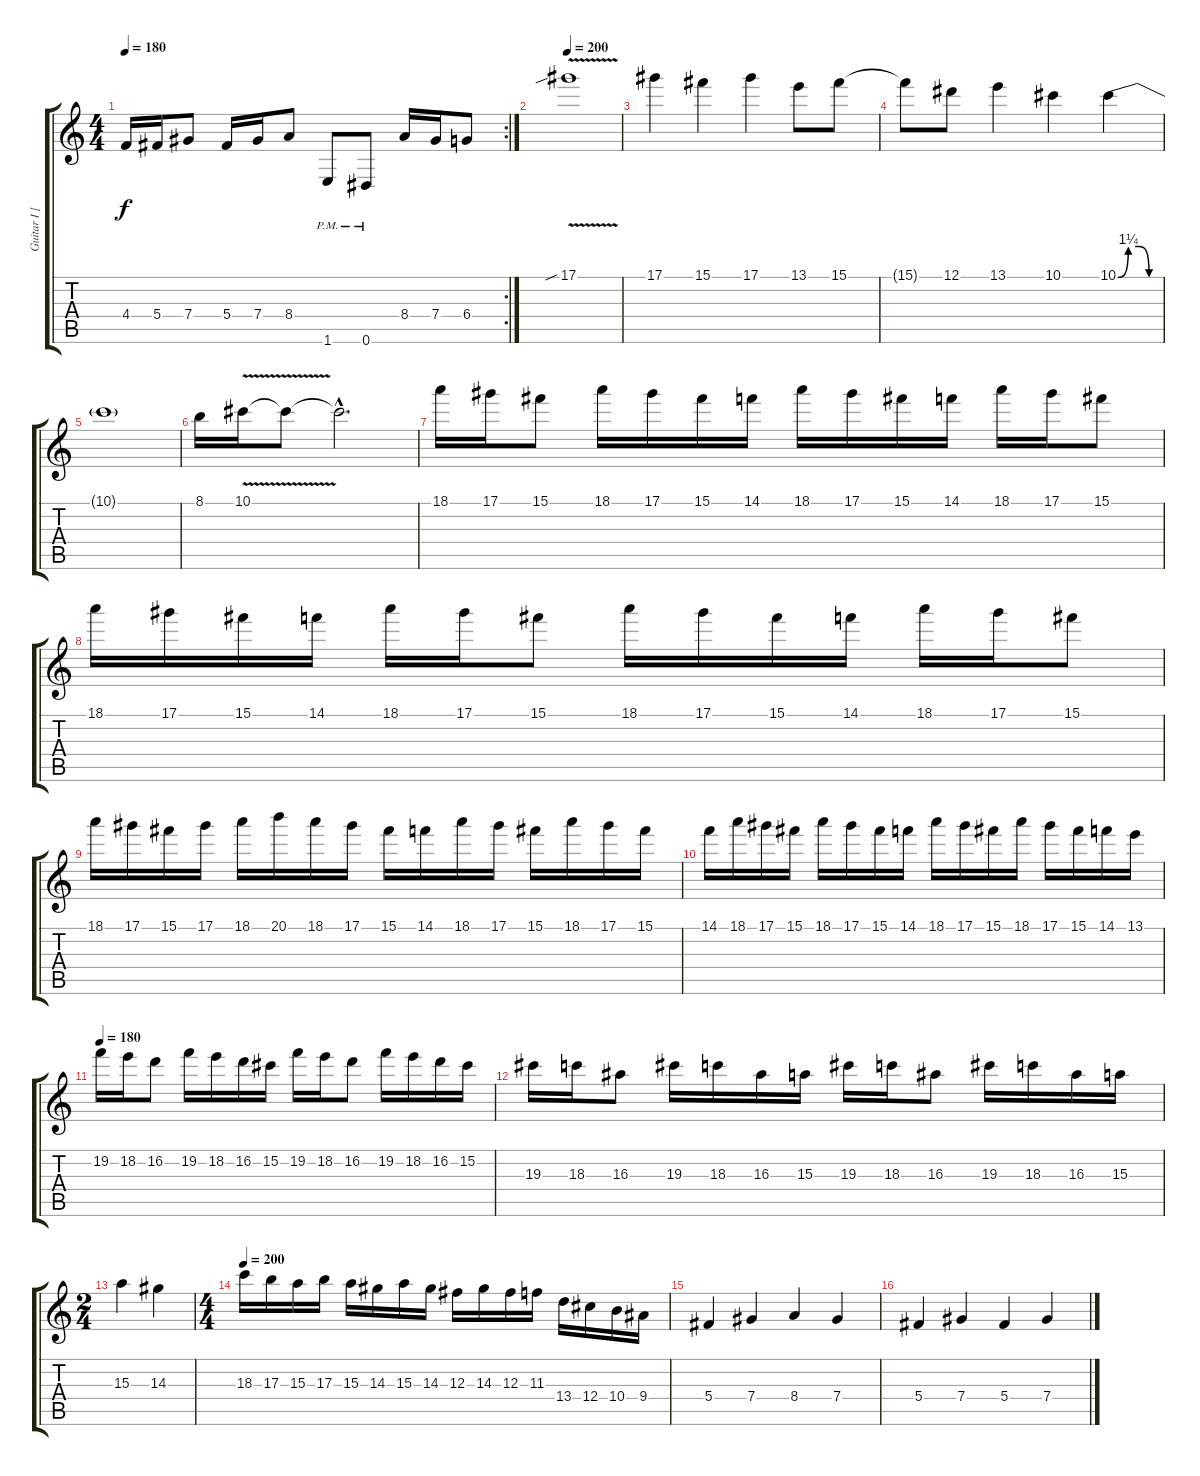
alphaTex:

\track ("Guitar I [Karl Sanders]" "Guitar I [") {instrument distortionguitar}
\staff {score tabs}
\tuning (Eb4 Bb3 Gb3 Db3 Ab2 Eb2) {hide}
\rc 2
\ts (4 4)
\tempo 180
\clef g2
\ks c
4.4.16{dy f} 5.4.16 7.4.8 5.4.16 7.4.16 8.4.8 1.6{pm}.8 0.6{pm}.8 8.4.16 7.4.16 6.4.8 |
\tempo 200
17.1{v sib}.1 |
17.1.4 15.1.4 17.1.4 13.1.8 15.1.8 |
15.1{t}.8 12.1.8 13.1.4 10.1.4 10.1{be (custom 0 0 15 5 30 5 45 0 60 0)}.4 |
10.1{t}.1 |
8.1.16 10.1{v}.16 10.1{t}.8 10.1{hac t}.2{d} |
18.1.16 17.1.16 15.1.8 18.1.16 17.1.16 15.1.16 14.1.16 18.1.16 17.1.16 15.1.16 14.1.16 18.1.16 17.1.16 15.1.8 |
18.1.16 17.1.16 15.1.16 14.1.16 18.1.16 17.1.16 15.1.8 18.1.16 17.1.16 15.1.16 14.1.16 18.1.16 17.1.16 15.1.8 |
18.1.16 17.1.16 15.1.16 17.1.16 18.1.16 20.1.16 18.1.16 17.1.16 15.1.16 14.1.16 18.1.16 17.1.16 15.1.16 18.1.16 17.1.16 15.1.16 |
14.1.16 18.1.16 17.1.16 15.1.16 18.1.16 17.1.16 15.1.16 14.1.16 18.1.16 17.1.16 15.1.16 18.1.16 17.1.16 15.1.16 14.1.16 13.1.16 |
\tempo 180
19.2.16 18.2.16 16.2.8 19.2.16 18.2.16 16.2.16 15.2.16 19.2.16 18.2.16 16.2.8 19.2.16 18.2.16 16.2.16 15.2.16 |
19.3.16 18.3.16 16.3.8 19.3.16 18.3.16 16.3.16 15.3.16 19.3.16 18.3.16 16.3.8 19.3.16 18.3.16 16.3.16 15.3.16 |
\ts (2 4)
15.3.4 14.3.4 |
\ts (4 4)
\tempo 200
18.3.16 17.3.16 15.3.16 17.3.16 15.3.16 14.3.16 15.3.16 14.3.16 12.3.16 14.3.16 12.3.16 11.3.16 13.4.16 12.4.16 10.4.16 9.4.16 |
5.4.4 7.4.4 8.4.4 7.4.4 |
5.4.4 7.4.4 5.4.4 7.4.4
